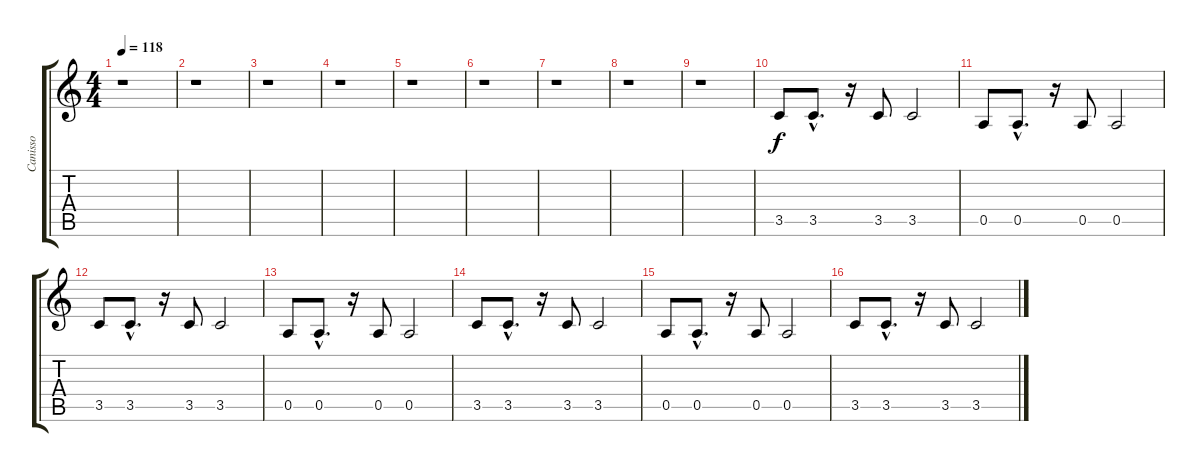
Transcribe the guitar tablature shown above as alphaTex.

\track ("Canisso" "Canisso") {instrument fretlessbass}
\staff {score tabs}
\tuning (E4 B3 G3 D3 A2 E2) {hide}
\ts (4 4)
\tempo 118
\clef g2
\ks c
r.1{dy f instrument fretlessbass} |
r.1 |
r.1 |
r.1 |
r.1 |
r.1 |
r.1 |
r.1 |
r.1 |
3.5.8 3.5{hac}.8{d} r.16 3.5.8 3.5.2 |
0.5.8 0.5{hac}.8{d} r.16 0.5.8 0.5.2 |
3.5.8 3.5{hac}.8{d} r.16 3.5.8 3.5.2 |
0.5.8 0.5{hac}.8{d} r.16 0.5.8 0.5.2 |
3.5.8 3.5{hac}.8{d} r.16 3.5.8 3.5.2 |
0.5.8 0.5{hac}.8{d} r.16 0.5.8 0.5.2 |
3.5.8 3.5{hac}.8{d} r.16 3.5.8 3.5.2
